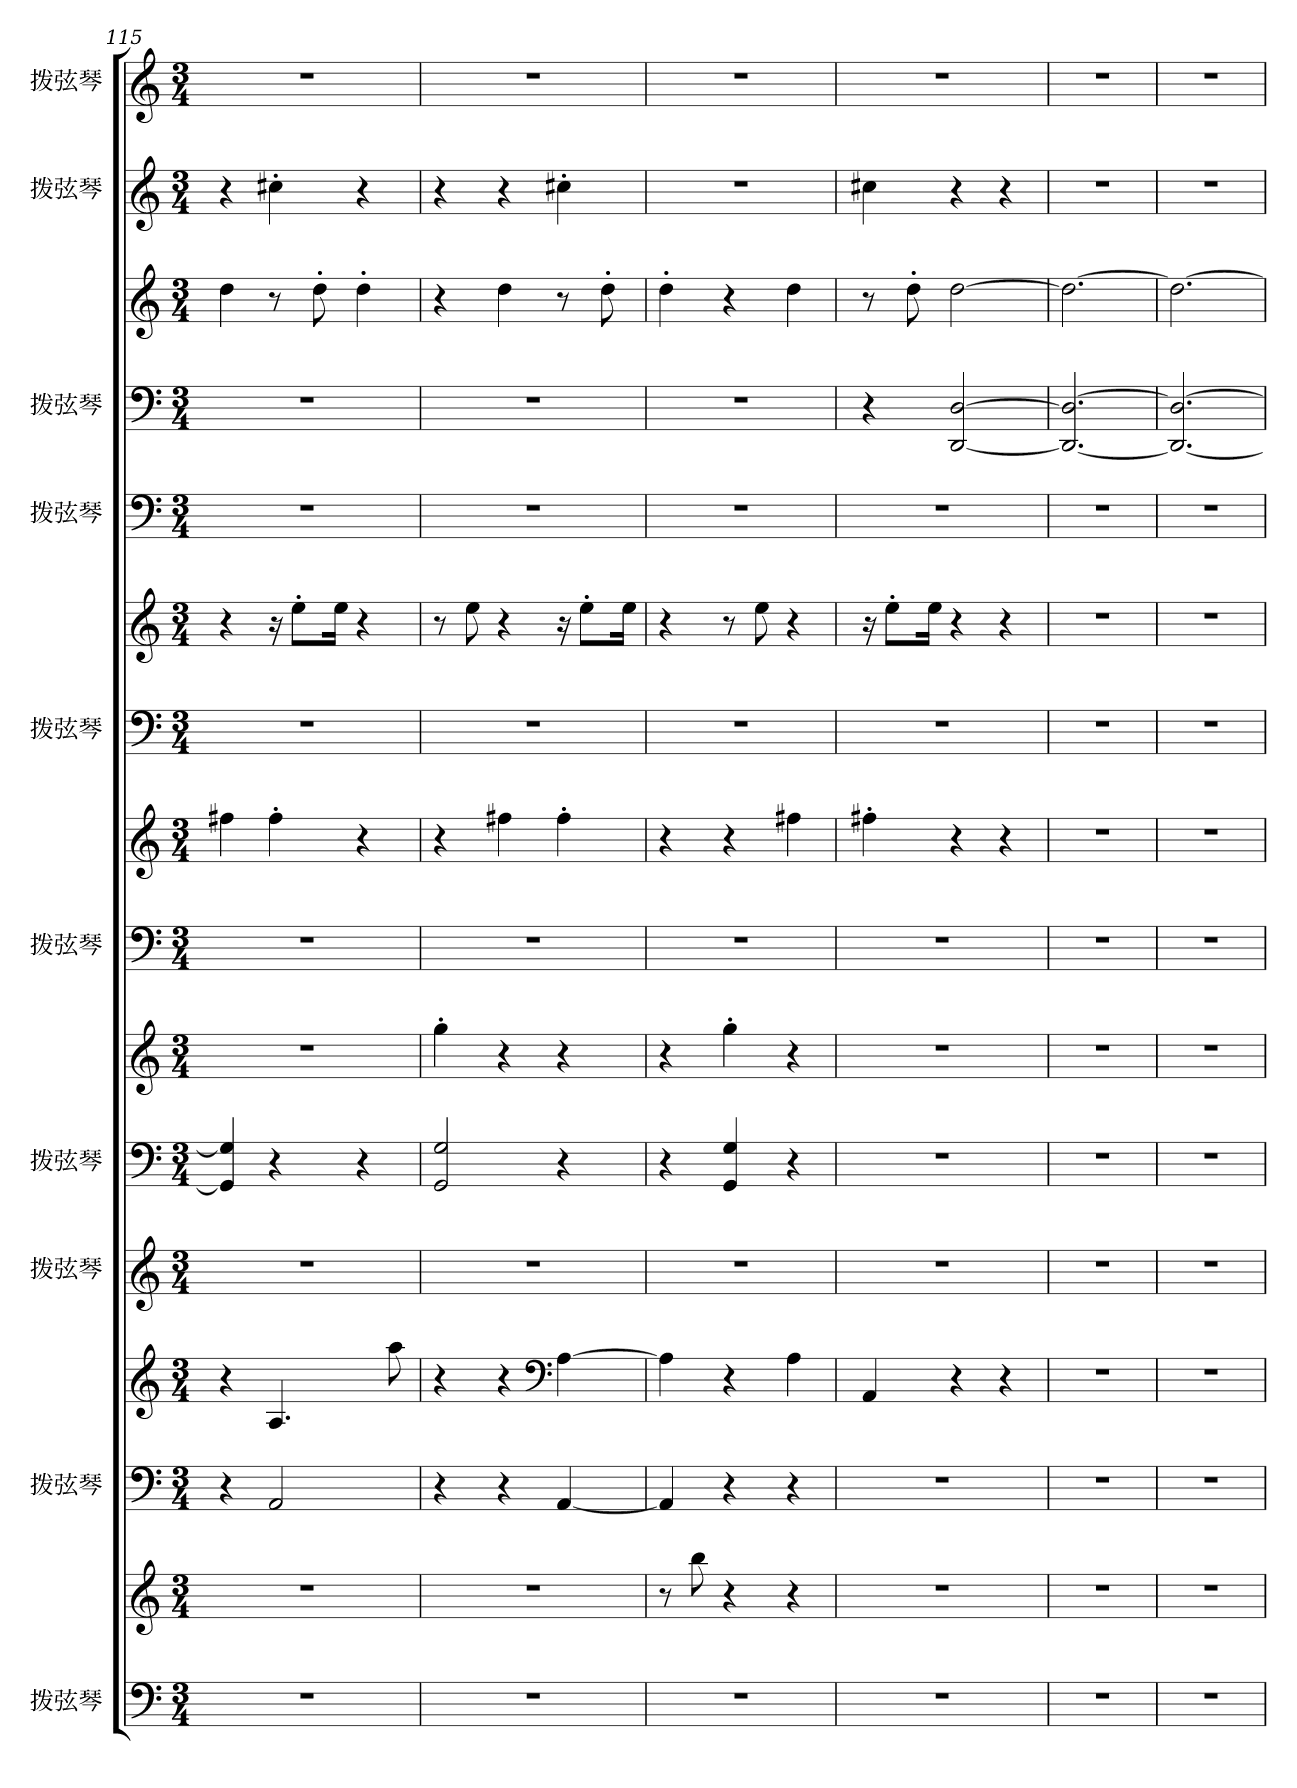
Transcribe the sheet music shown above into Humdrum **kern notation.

**kern	**kern	**kern	**kern	**kern	**kern	**kern	**kern	**kern	**kern	**kern	**kern	**kern	**kern	**kern	**kern
*part10	*part10	*part9	*part9	*part8	*part7	*part7	*part6	*part6	*part5	*part5	*part4	*part3	*part3	*part2	*part1
*staff16	*staff15	*staff14	*staff13	*staff12	*staff11	*staff10	*staff9	*staff8	*staff7	*staff6	*staff5	*staff4	*staff3	*staff2	*staff1
*I"拨弦琴	*	*I"拨弦琴	*	*I"拨弦琴	*I"拨弦琴	*	*I"拨弦琴	*	*I"拨弦琴	*	*I"拨弦琴	*I"拨弦琴	*	*I"拨弦琴	*I"拨弦琴
*clefF4	*clefG2	*clefF4	*clefG2	*clefG2	*clefF4	*clefG2	*clefF4	*clefG2	*clefF4	*clefG2	*clefF4	*clefF4	*clefG2	*clefG2	*clefG2
*k[]	*k[]	*k[]	*k[]	*k[]	*k[]	*k[]	*k[]	*k[]	*k[]	*k[]	*k[]	*k[]	*k[]	*k[]	*k[]
*M3/4	*M3/4	*M3/4	*M3/4	*M3/4	*M3/4	*M3/4	*M3/4	*M3/4	*M3/4	*M3/4	*M3/4	*M3/4	*M3/4	*M3/4	*M3/4
=115	=115	=115	=115	=115	=115	=115	=115	=115	=115	=115	=115	=115	=115	=115	=115
2.r	2.r	4r	4r	2.r	4GG/] 4G/]	2.r	2.r	4ff#X\	2.r	4r	2.r	2.r	4dd\	4r	2.r
.	.	2AA/	4.A/	.	4r	.	.	4ff#'\	.	16r	.	.	8r	4cc#X'\	.
.	.	.	.	.	.	.	.	.	.	8ee'\L	.	.	.	.	.
.	.	.	.	.	.	.	.	.	.	.	.	.	8dd'\	.	.
.	.	.	.	.	.	.	.	.	.	16ee\Jk	.	.	.	.	.
.	.	.	.	.	4r	.	.	4r	.	4r	.	.	4dd'\	4r	.
.	.	.	8aa\	.	.	.	.	.	.	.	.	.	.	.	.
=116	=116	=116	=116	=116	=116	=116	=116	=116	=116	=116	=116	=116	=116	=116	=116
2.r	2.r	4r	4r	2.r	2GG/ 2G/	4gg'\	2.r	4r	2.r	8r	2.r	2.r	4r	4r	2.r
.	.	.	.	.	.	.	.	.	.	8ee\	.	.	.	.	.
.	.	4r	4r	.	.	4r	.	4ff#X\	.	4r	.	.	4dd\	4r	.
*	*	*	*clefF4	*	*	*	*	*	*	*	*	*	*	*	*
.	.	[4AA/	[4A\	.	4r	4r	.	4ff#'\	.	16r	.	.	8r	4cc#X'\	.
.	.	.	.	.	.	.	.	.	.	8ee'\L	.	.	.	.	.
.	.	.	.	.	.	.	.	.	.	.	.	.	8dd'\	.	.
.	.	.	.	.	.	.	.	.	.	16ee\Jk	.	.	.	.	.
!!LO:PB:g=z
=117	=117	=117	=117	=117	=117	=117	=117	=117	=117	=117	=117	=117	=117	=117	=117
2.r	8r	4AA/]	4A\]	2.r	4r	4r	2.r	4r	2.r	4r	2.r	2.r	4dd'\	2.r	2.r
.	8bb\	.	.	.	.	.	.	.	.	.	.	.	.	.	.
.	4r	4r	4r	.	4GG/ 4G/	4gg'\	.	4r	.	8r	.	.	4r	.	.
.	.	.	.	.	.	.	.	.	.	8ee\	.	.	.	.	.
.	4r	4r	4A\	.	4r	4r	.	4ff#X\	.	4r	.	.	4dd\	.	.
=118	=118	=118	=118	=118	=118	=118	=118	=118	=118	=118	=118	=118	=118	=118	=118
2.r	2.r	2.r	4AA/	2.r	2.r	2.r	2.r	4ff#X'\	2.r	16r	2.r	4r	8r	4cc#X\	2.r
.	.	.	.	.	.	.	.	.	.	8ee'\L	.	.	.	.	.
.	.	.	.	.	.	.	.	.	.	.	.	.	8dd'\	.	.
.	.	.	.	.	.	.	.	.	.	16ee\Jk	.	.	.	.	.
.	.	.	4r	.	.	.	.	4r	.	4r	.	[2DD/ [2D/	[2dd\	4r	.
.	.	.	4r	.	.	.	.	4r	.	4r	.	.	.	4r	.
=119	=119	=119	=119	=119	=119	=119	=119	=119	=119	=119	=119	=119	=119	=119	=119
2.r	2.r	2.r	2.r	2.r	2.r	2.r	2.r	2.r	2.r	2.r	2.r	2.DD/_ 2.D/_	2.dd\_	2.r	2.r
=120	=120	=120	=120	=120	=120	=120	=120	=120	=120	=120	=120	=120	=120	=120	=120
2.r	2.r	2.r	2.r	2.r	2.r	2.r	2.r	2.r	2.r	2.r	2.r	2.DD/_ 2.D/_	2.dd\_	2.r	2.r
=	=	=	=	=	=	=	=	=	=	=	=	=	=	=	=
*-	*-	*-	*-	*-	*-	*-	*-	*-	*-	*-	*-	*-	*-	*-	*-
